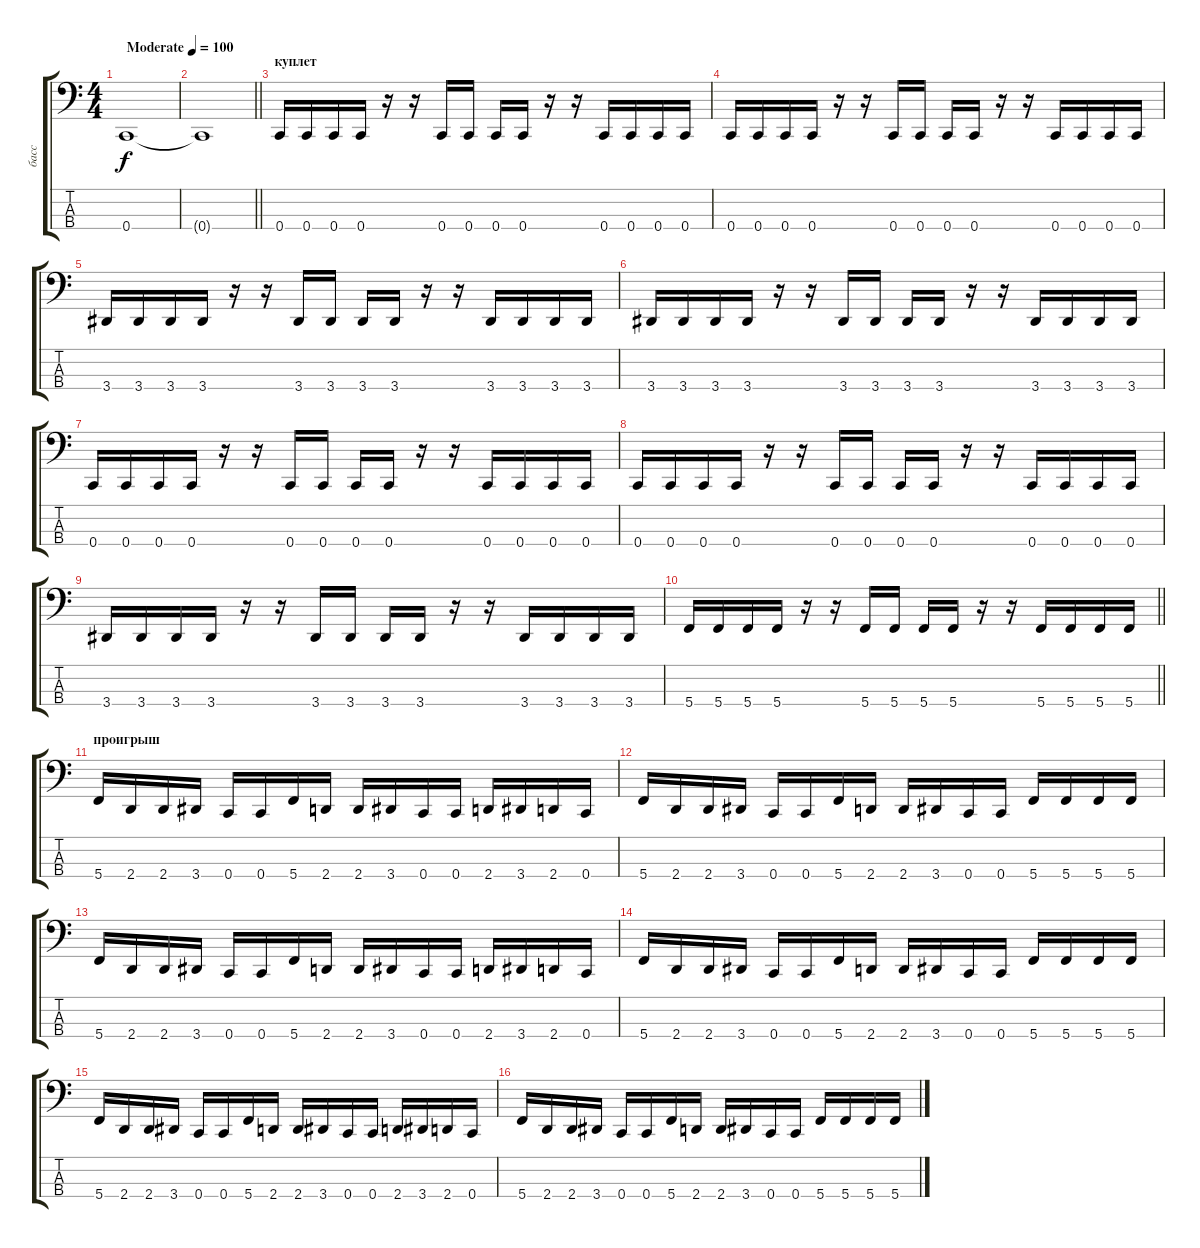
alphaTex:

\track ("басс" "басс") {instrument electricbassfinger}
\staff {score tabs}
\tuning (F2 C2 G1 C1) {hide}
\ts (4 4)
\tempo (100 "Moderate")
\clef f4
\ks c
0.4.1{dy f instrument electricbassfinger} |
\barLineRight lightlight
0.4{t}.1 |
\section ("" "куплет")
0.4.16 0.4.16 0.4.16 0.4.16 r.16 r.16 0.4.16 0.4.16 0.4.16 0.4.16 r.16 r.16 0.4.16 0.4.16 0.4.16 0.4.16 |
0.4.16 0.4.16 0.4.16 0.4.16 r.16 r.16 0.4.16 0.4.16 0.4.16 0.4.16 r.16 r.16 0.4.16 0.4.16 0.4.16 0.4.16 |
3.4.16 3.4.16 3.4.16 3.4.16 r.16 r.16 3.4.16 3.4.16 3.4.16 3.4.16 r.16 r.16 3.4.16 3.4.16 3.4.16 3.4.16 |
3.4.16 3.4.16 3.4.16 3.4.16 r.16 r.16 3.4.16 3.4.16 3.4.16 3.4.16 r.16 r.16 3.4.16 3.4.16 3.4.16 3.4.16 |
0.4.16 0.4.16 0.4.16 0.4.16 r.16 r.16 0.4.16 0.4.16 0.4.16 0.4.16 r.16 r.16 0.4.16 0.4.16 0.4.16 0.4.16 |
0.4.16 0.4.16 0.4.16 0.4.16 r.16 r.16 0.4.16 0.4.16 0.4.16 0.4.16 r.16 r.16 0.4.16 0.4.16 0.4.16 0.4.16 |
3.4.16 3.4.16 3.4.16 3.4.16 r.16 r.16 3.4.16 3.4.16 3.4.16 3.4.16 r.16 r.16 3.4.16 3.4.16 3.4.16 3.4.16 |
\barLineRight lightlight
5.4.16 5.4.16 5.4.16 5.4.16 r.16 r.16 5.4.16 5.4.16 5.4.16 5.4.16 r.16 r.16 5.4.16 5.4.16 5.4.16 5.4.16 |
\section ("" "проигрыш")
5.4.16 2.4.16 2.4.16 3.4.16 0.4.16 0.4.16 5.4.16 2.4.16 2.4.16 3.4.16 0.4.16 0.4.16 2.4.16 3.4.16 2.4.16 0.4.16 |
5.4.16 2.4.16 2.4.16 3.4.16 0.4.16 0.4.16 5.4.16 2.4.16 2.4.16 3.4.16 0.4.16 0.4.16 5.4.16 5.4.16 5.4.16 5.4.16 |
5.4.16 2.4.16 2.4.16 3.4.16 0.4.16 0.4.16 5.4.16 2.4.16 2.4.16 3.4.16 0.4.16 0.4.16 2.4.16 3.4.16 2.4.16 0.4.16 |
5.4.16 2.4.16 2.4.16 3.4.16 0.4.16 0.4.16 5.4.16 2.4.16 2.4.16 3.4.16 0.4.16 0.4.16 5.4.16 5.4.16 5.4.16 5.4.16 |
5.4.16 2.4.16 2.4.16 3.4.16 0.4.16 0.4.16 5.4.16 2.4.16 2.4.16 3.4.16 0.4.16 0.4.16 2.4.16 3.4.16 2.4.16 0.4.16 |
5.4.16 2.4.16 2.4.16 3.4.16 0.4.16 0.4.16 5.4.16 2.4.16 2.4.16 3.4.16 0.4.16 0.4.16 5.4.16 5.4.16 5.4.16 5.4.16
